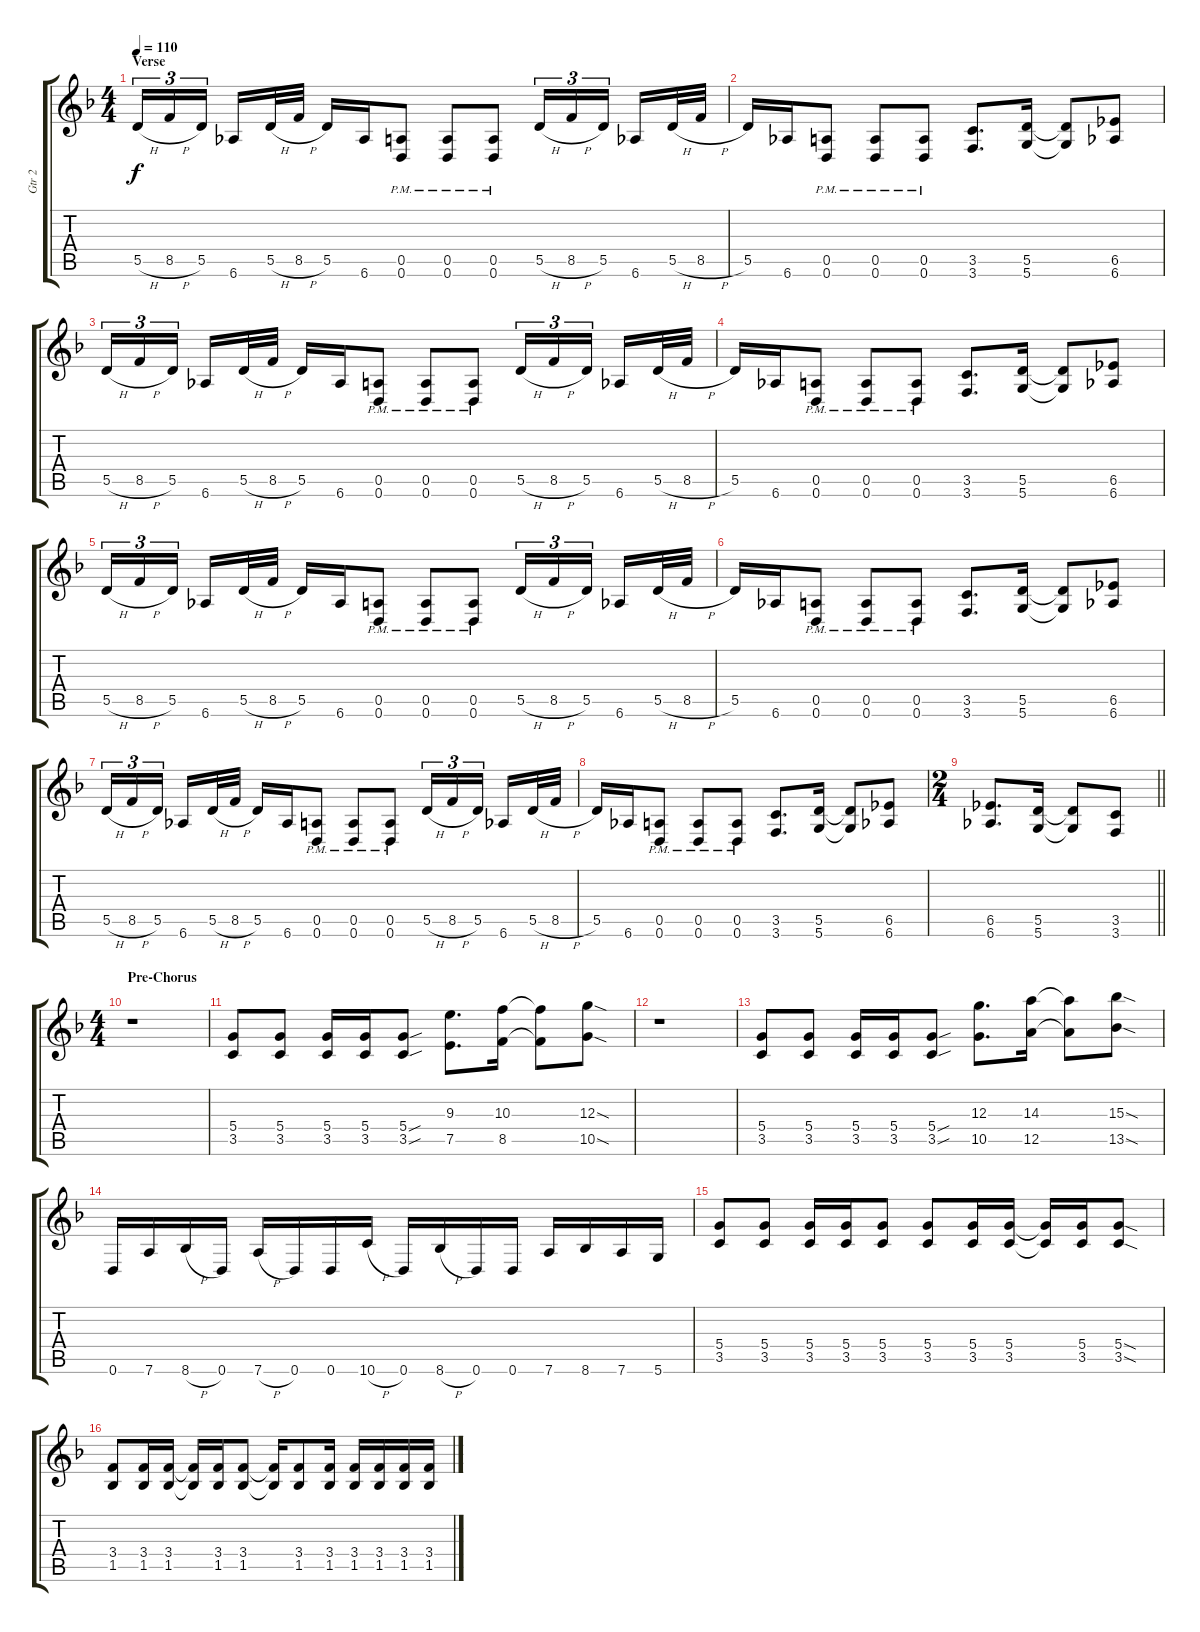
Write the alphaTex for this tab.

\track ("Gtr 2" "Gtr 2") {instrument distortionguitar}
\staff {score tabs}
\tuning (E4 B3 G3 D3 A2 D2) {hide}
\ts (4 4)
\section ("" "Verse")
\tempo 110
\clef g2
\ks f
5.5{h}.16{tu (3 2) dy f} 8.5{h}.16{tu (3 2)} 5.5.16{tu (3 2) beam splitsecondary} 6.6.16 5.5{h}.32 8.5{h}.32 5.5.16 6.6.16 (0.5{pm} 0.6{pm}).8 (0.5{pm} 0.6{pm}).8 (0.5{pm} 0.6{pm}).8 5.5{h}.16{tu (3 2)} 8.5{h}.16{tu (3 2)} 5.5.16{tu (3 2) beam splitsecondary} 6.6.16 5.5{h}.32 8.5{h}.32 |
5.5.16 6.6.16 (0.5{pm} 0.6{pm}).8 (0.5{pm} 0.6{pm}).8 (0.5{pm} 0.6{pm}).8 (3.5 3.6).8{d} (5.5 5.6).16 (5.5{t} 5.6{t}).8 (6.5 6.6).8 |
5.5{h}.16{tu (3 2)} 8.5{h}.16{tu (3 2)} 5.5.16{tu (3 2) beam splitsecondary} 6.6.16 5.5{h}.32 8.5{h}.32 5.5.16 6.6.16 (0.5{pm} 0.6{pm}).8 (0.5{pm} 0.6{pm}).8 (0.5{pm} 0.6{pm}).8 5.5{h}.16{tu (3 2)} 8.5{h}.16{tu (3 2)} 5.5.16{tu (3 2) beam splitsecondary} 6.6.16 5.5{h}.32 8.5{h}.32 |
5.5.16 6.6.16 (0.5{pm} 0.6{pm}).8 (0.5{pm} 0.6{pm}).8 (0.5{pm} 0.6{pm}).8 (3.5 3.6).8{d} (5.5 5.6).16 (5.5{t} 5.6{t}).8 (6.5 6.6).8 |
5.5{h}.16{tu (3 2)} 8.5{h}.16{tu (3 2)} 5.5.16{tu (3 2) beam splitsecondary} 6.6.16 5.5{h}.32 8.5{h}.32 5.5.16 6.6.16 (0.5{pm} 0.6{pm}).8 (0.5{pm} 0.6{pm}).8 (0.5{pm} 0.6{pm}).8 5.5{h}.16{tu (3 2)} 8.5{h}.16{tu (3 2)} 5.5.16{tu (3 2) beam splitsecondary} 6.6.16 5.5{h}.32 8.5{h}.32 |
5.5.16 6.6.16 (0.5{pm} 0.6{pm}).8 (0.5{pm} 0.6{pm}).8 (0.5{pm} 0.6{pm}).8 (3.5 3.6).8{d} (5.5 5.6).16 (5.5{t} 5.6{t}).8 (6.5 6.6).8 |
5.5{h}.16{tu (3 2)} 8.5{h}.16{tu (3 2)} 5.5.16{tu (3 2) beam splitsecondary} 6.6.16 5.5{h}.32 8.5{h}.32 5.5.16 6.6.16 (0.5{pm} 0.6{pm}).8 (0.5{pm} 0.6{pm}).8 (0.5{pm} 0.6{pm}).8 5.5{h}.16{tu (3 2)} 8.5{h}.16{tu (3 2)} 5.5.16{tu (3 2) beam splitsecondary} 6.6.16 5.5{h}.32 8.5{h}.32 |
5.5.16 6.6.16 (0.5{pm} 0.6{pm}).8 (0.5{pm} 0.6{pm}).8 (0.5{pm} 0.6{pm}).8 (3.5 3.6).8{d} (5.5 5.6).16 (5.5{t} 5.6{t}).8 (6.5 6.6).8 |
\ts (2 4)
\barLineRight lightlight
(6.5 6.6).8{d} (5.5 5.6).16 (5.5{t} 5.6{t}).8 (3.5 3.6).8 |
\ts (4 4)
\section ("" "Pre-Chorus")
r.1 |
(5.4 3.5).8 (5.4 3.5).8 (5.4 3.5).16 (5.4 3.5).16 (5.4{sou} 3.5{sou}).8 (9.3 7.5).8{d} (10.3 8.5).16 (10.3{t} 8.5{t}).8 (12.3{sod} 10.5{sod}).8 |
r.1 |
(5.4 3.5).8 (5.4 3.5).8 (5.4 3.5).16 (5.4 3.5).16 (5.4{sou} 3.5{sou}).8 (12.3 10.5).8{d} (14.3 12.5).16 (14.3{t} 12.5{t}).8 (15.3{sod} 13.5{sod}).8 |
0.6.16 7.6.16 8.6{h}.16 0.6.16 7.6{h}.16 0.6.16 0.6.16 10.6{h}.16 0.6.16 8.6{h}.16 0.6.16 0.6.16 7.6.16 8.6.16 7.6.16 5.6.16 |
(5.4 3.5).8 (5.4 3.5).8 (5.4 3.5).16 (5.4 3.5).16 (5.4 3.5).8 (5.4 3.5).8 (5.4 3.5).16 (5.4 3.5).16 (5.4{t} 3.5{t}).16 (5.4 3.5).16 (5.4{sod} 3.5{sod}).8 |
(3.4 1.5).8 (3.4 1.5).16 (3.4 1.5).16 (3.4{t} 1.5{t}).16 (3.4 1.5).16 (3.4 1.5).8 (3.4{t} 1.5{t}).16 (3.4 1.5).8 (3.4 1.5).16 (3.4 1.5).16 (3.4 1.5).16 (3.4 1.5).16 (3.4 1.5).16
